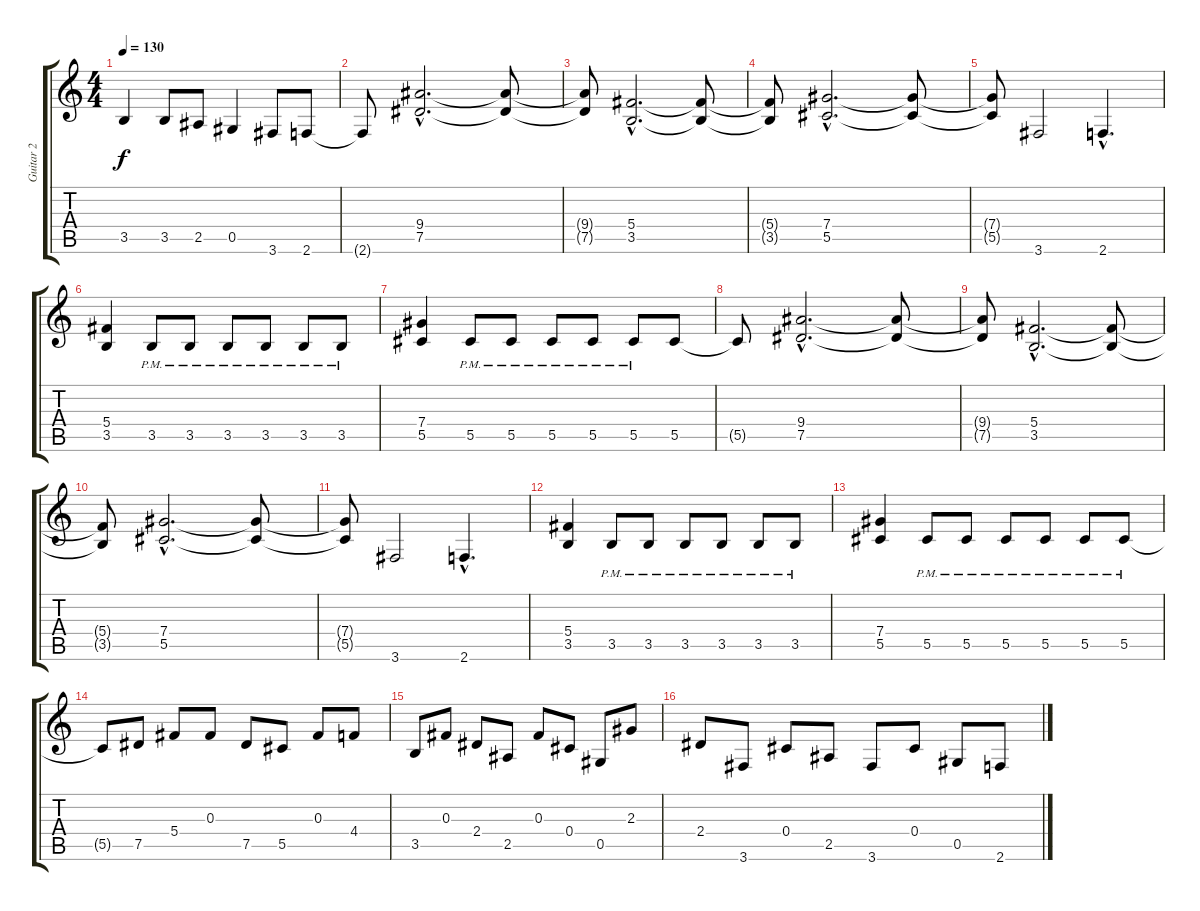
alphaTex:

\track ("Guitar 2" "Guitar 2") {instrument overdrivenguitar}
\staff {score tabs}
\tuning (Eb4 Bb3 Gb3 Db3 Ab2 Eb2) {hide}
\ts (4 4)
\tempo 130
\clef g2
\ks c
3.5.4{dy f} 3.5.8 2.5.8 0.5.4 3.6.8 2.6.8 |
2.6{t}.8 (9.4{hac} 7.5{hac}).2{d} (9.4{t} 7.5{t}).8 |
(9.4{t} 7.5{t}).8 (5.4{hac} 3.5{hac}).2{d} (5.4{t} 3.5{t}).8 |
(5.4{t} 3.5{t}).8 (7.4{hac} 5.5{hac}).2{d} (7.4{t} 5.5{t}).8 |
(7.4{t} 5.5{t}).8 3.6.2 2.6{hac}.4{d} |
(5.4 3.5).4 3.5{pm}.8 3.5{pm}.8 3.5{pm}.8 3.5{pm}.8 3.5{pm}.8 3.5{pm}.8 |
(7.4 5.5).4 5.5{pm}.8 5.5{pm}.8 5.5{pm}.8 5.5{pm}.8 5.5{pm}.8 5.5.8 |
5.5{t}.8 (9.4{hac} 7.5{hac}).2{d} (9.4{t} 7.5{t}).8 |
(9.4{t} 7.5{t}).8 (5.4{hac} 3.5{hac}).2{d} (5.4{t} 3.5{t}).8 |
(5.4{t} 3.5{t}).8 (7.4{hac} 5.5{hac}).2{d} (7.4{t} 5.5{t}).8 |
(7.4{t} 5.5{t}).8 3.6.2 2.6{hac}.4{d} |
(5.4 3.5).4 3.5{pm}.8 3.5{pm}.8 3.5{pm}.8 3.5{pm}.8 3.5{pm}.8 3.5{pm}.8 |
(7.4 5.5).4 5.5{pm}.8 5.5{pm}.8 5.5{pm}.8 5.5{pm}.8 5.5{pm}.8 5.5{pm}.8 |
5.5{t}.8 7.5.8 5.4.8 0.3.8 7.5.8 5.5.8 0.3.8 4.4.8 |
3.5.8 0.3.8 2.4.8 2.5.8 0.3.8 0.4.8 0.5.8 2.3.8 |
2.4.8 3.6.8 0.4.8 2.5.8 3.6.8 0.4.8 0.5.8 2.6.8
